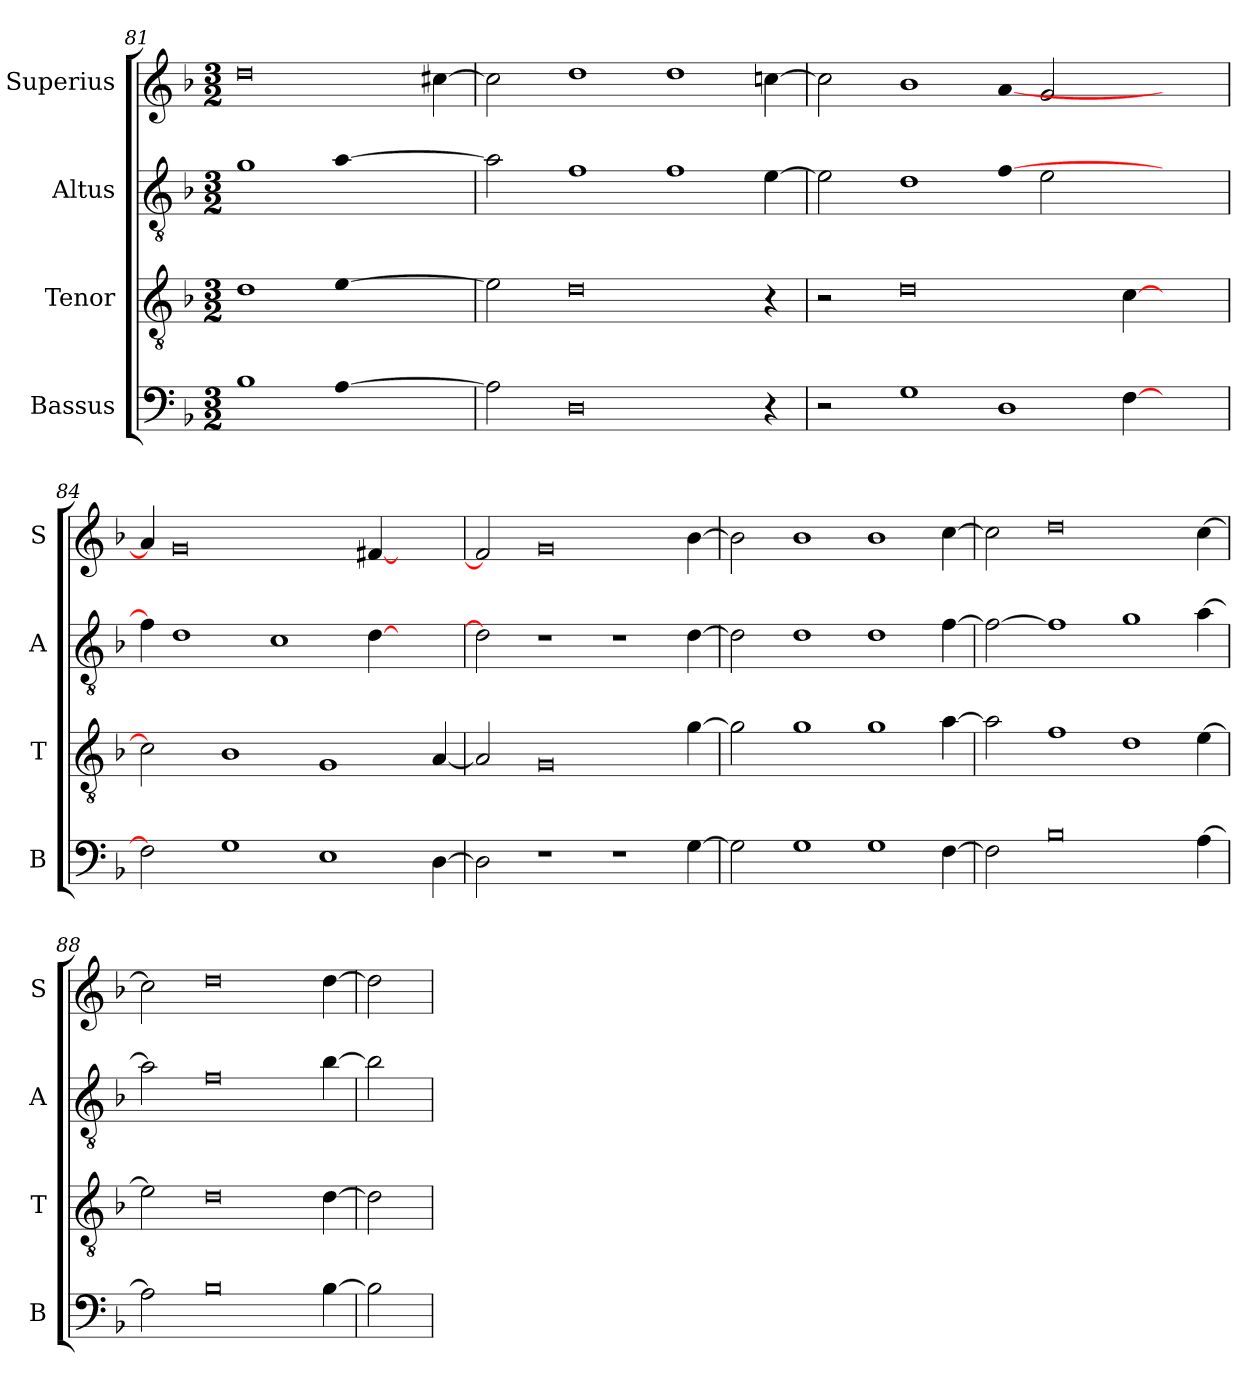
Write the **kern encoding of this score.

**kern	**kern	**kern	**kern
*part4	*part3	*part2	*part1
*staff4	*staff3	*staff2	*staff1
*I"Bassus	*I"Tenor	*I"Altus	*I"Superius
*I'B	*I'T	*I'A	*I'S
*clefF4	*clefGv2	*clefGv2	*clefG2
*k[b-]	*k[b-]	*k[b-]	*k[b-]
*F:	*F:	*F:	*F:
*M3/2	*M3/2	*M3/2	*M3/2
*Xtuplet	*Xtuplet	*Xtuplet	*Xtuplet
=81	=81	=81	=81
3%2B-	3%2d	3%2g	3%4dd
[6%5A	[6%5e	[6%5a	.
.	.	.	[6cc#X
=82	=82	=82	=82
2A]	2e]	2a]	2cc#]
3%4D	3%4d	3%2f	3%2dd
.	.	3%2f	3%2dd
6r	6r	[6e	[6cc
=83	=83	=83	=83
2r	2r	2e]	2cc]
3%2G	3%4d	3%2d	3%2b-
3%2D	.	[6%5f	[6%5a
[6F	[6c	.	.
3ryy	3ryy	3e	3g
=84	=84	=84	=84
2F]	2c]	6f]	6a]
.	.	3%2d	3%4g
3%2G	3%2B-	.	.
.	.	3%2c	.
3%2E	3%2G	.	.
.	.	[6d	[6f#X
.	.	3ryy	3ryy
[6D	[6A	.	.
=85	=85	=85	=85
2D]	2A]	2d]	2f#]
3%2r	3%4G	3%2r	3%4g
3%2r	.	3%2r	.
[6G	[6g	[6d	[6b-
=86	=86	=86	=86
2G]	2g]	2d]	2b-]
3%2G	3%2g	3%2d	3%2b-
3%2G	3%2g	3%2d	3%2b-
[6F	[6a	[6f	[6cc
=87	=87	=87	=87
2F]	2a]	2f_	2cc]
3%4B-	3%2f	3%2f]	3%4dd
.	3%2d	3%2g	.
[6A	[6e	[6a	[6cc
=88	=88	=88	=88
2A]	2e]	2a]	2cc]
3%4B-	3%4d	3%4f	3%4dd
[6B-	[6d	[6b-	[6dd
=89	=89	=89	=89
2B-]	2d]	2b-]	2dd]
=	=	=	=
*-	*-	*-	*-
